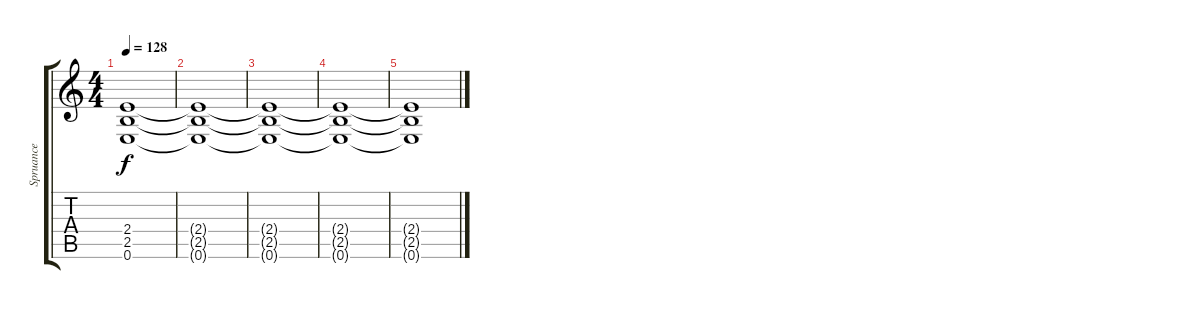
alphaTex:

\track ("Spruance" "Spruance") {instrument distortionguitar}
\staff {score tabs}
\tuning (E4 B3 G3 D3 A2 E2) {hide}
\ts (4 4)
\tempo 128
\clef g2
\ks c
(2.4 2.5 0.6).1{dy f} |
(2.4{t} 2.5{t} 0.6{t}).1 |
(2.4{t} 2.5{t} 0.6{t}).1 |
(2.4{t} 2.5{t} 0.6{t}).1 |
(2.4{t} 2.5{t} 0.6{t}).1
